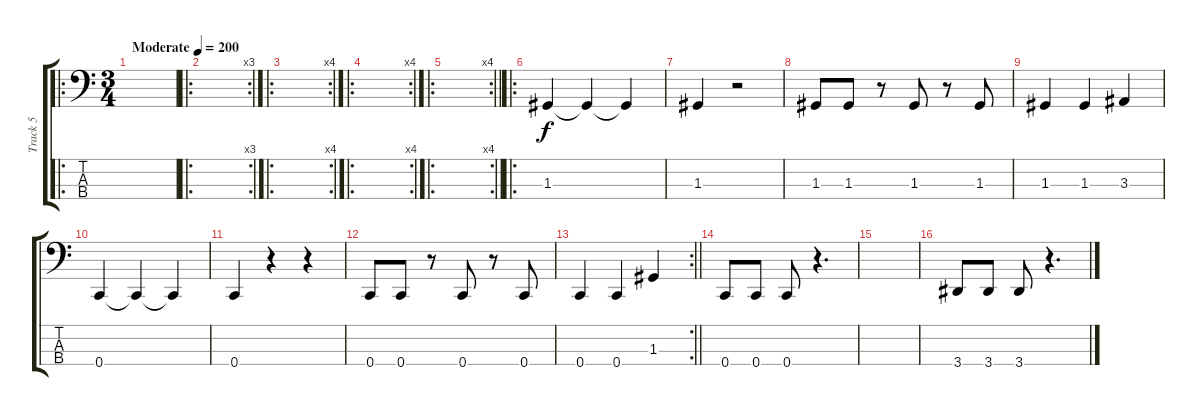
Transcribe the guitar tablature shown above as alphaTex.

\track ("Track 5" "Track 5") {instrument electricbassfinger}
\staff {score tabs}
\tuning (F2 C2 G1 C1) {hide}
\ro
\ts (3 4)
\tempo (200 "Moderate")
\clef f4
\ks c
|
\ro
\rc 3
|
\ro
\rc 4
|
\ro
\rc 4
|
\ro
\rc 4
\barLineRight lightlight
|
\ro
1.3.4 1.3{t}.4 1.3{t}.4 |
1.3.4 r.2 |
1.3.8 1.3.8 r.8 1.3.8 r.8 1.3.8 |
1.3.4 1.3.4 3.3.4 |
0.4.4 0.4{t}.4 0.4{t}.4 |
0.4.4 r.4 r.4 |
0.4.8 0.4.8 r.8 0.4.8 r.8 0.4.8 |
\rc 2
\barLineRight lightlight
0.4.4 0.4.4 1.3.4 |
0.4.8 0.4.8 0.4.8 r.4{d} |
|
3.4.8 3.4.8 3.4.8 r.4{d}
